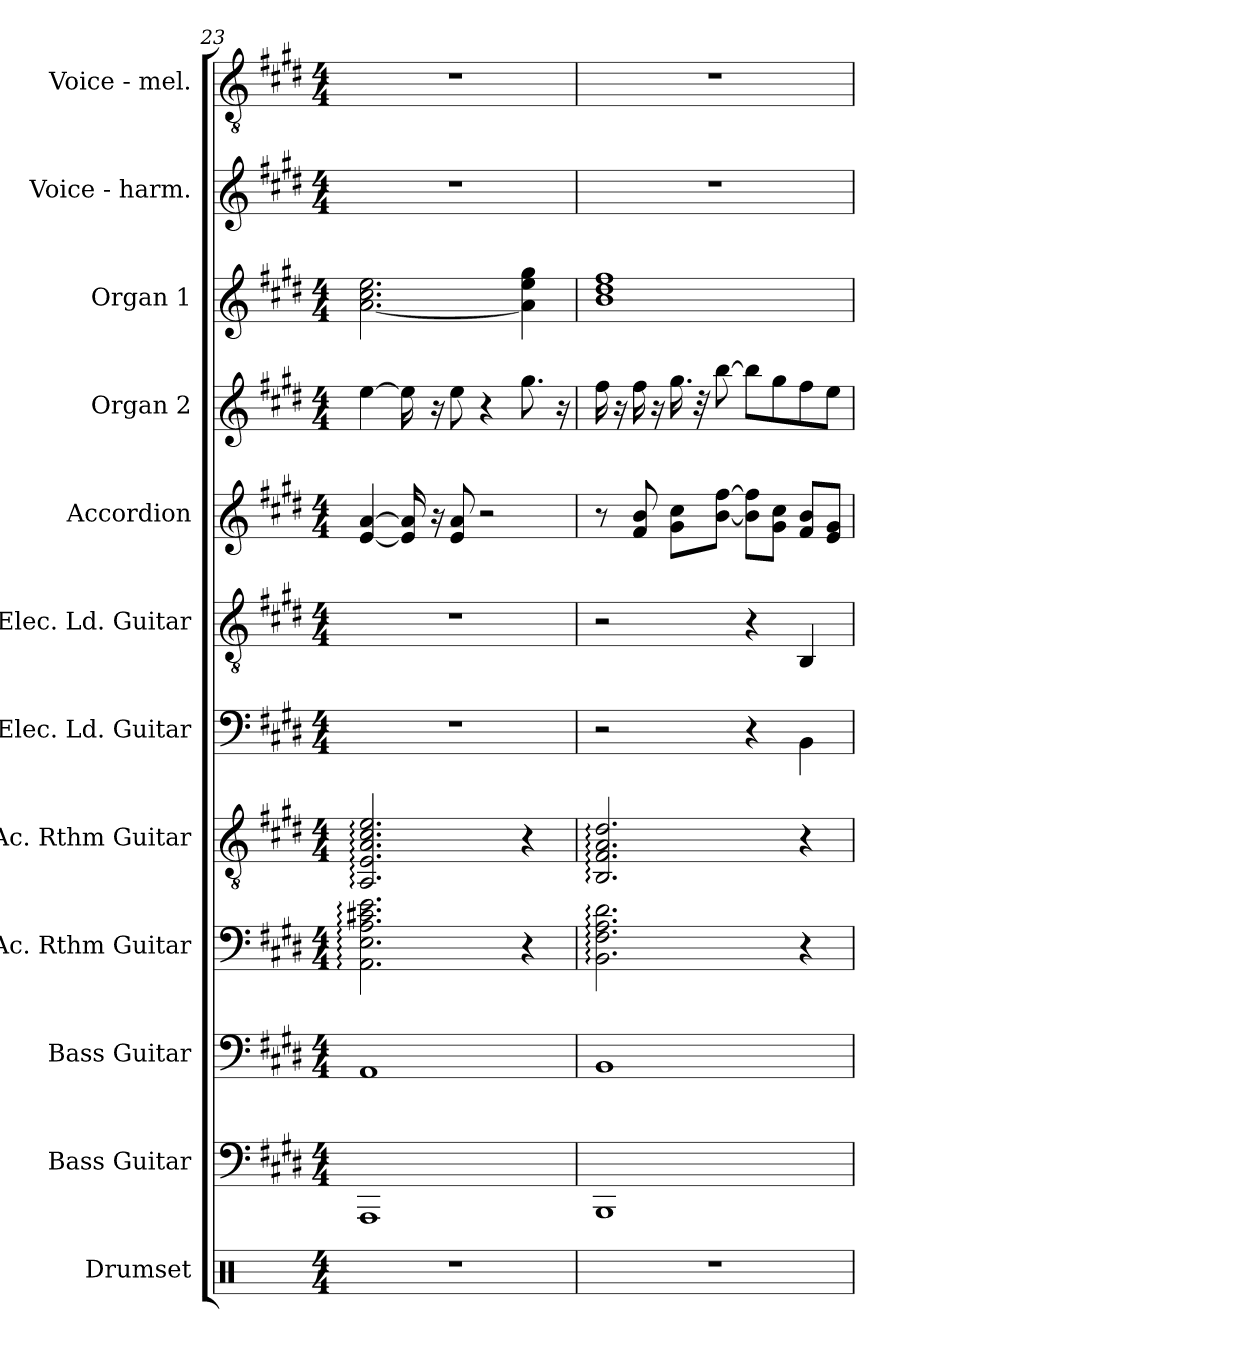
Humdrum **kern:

**kern	**kern	**kern	**kern	**kern	**kern	**kern	**kern	**kern	**kern	**kern	**kern
*part12	*part11	*part10	*part9	*part8	*part7	*part6	*part5	*part4	*part3	*part2	*part1
*staff12	*staff11	*staff10	*staff9	*staff8	*staff7	*staff6	*staff5	*staff4	*staff3	*staff2	*staff1
*I"Drumset	*I"Bass Guitar	*I"Bass Guitar	*I"Ac. Rthm Guitar	*I"Ac. Rthm Guitar	*I"Elec. Ld. Guitar	*I"Elec. Ld. Guitar	*I"Accordion	*I"Organ 2	*I"Organ 1	*I"Voice - harm.	*I"Voice - mel.
*I'Drums	*I'Bass	*I'Bass	*I'R. Guit.	*I'R. Guit.	*I'Ld. Guit.	*I'Ld. Guit.	*I'Acc.	*I'Org. 2	*I'Org. 1	*I'Harm.	*I'Mel.
*clefX	*	*clefF4	*	*clefGv2	*	*clefGv2	*clefG2	*clefG2	*clefG2	*clefG2	*clefGv2
*	*ITrd7c12	*ITrd7c12	*	*	*	*	*	*	*	*	*
*k[]	*k[f#c#g#d#]	*k[f#c#g#d#]	*k[f#c#g#d#]	*k[f#c#g#d#]	*k[f#c#g#d#]	*k[f#c#g#d#]	*k[f#c#g#d#]	*k[f#c#g#d#]	*k[f#c#g#d#]	*k[f#c#g#d#]	*k[f#c#g#d#]
*M4/4	*M4/4	*M4/4	*M4/4	*M4/4	*M4/4	*M4/4	*M4/4	*M4/4	*M4/4	*M4/4	*M4/4
=23	=23	=23	=23	=23	=23	=23	=23	=23	=23	=23	=23
1r	1AAAA	1AAA	2.AA\: 2.E\: 2.A\: 2.c#X\: 2.e\:	2.AA/: 2.E/: 2.A/: 2.c#/: 2.e/:	1r	1r	[4e/ [4a/	[4ee\	[2.a\ 2.cc#\ 2.ee\	1r	1r
.	.	.	.	.	.	.	16e/] 16a/]	16ee\]	.	.	.
.	.	.	.	.	.	.	16r	16r	.	.	.
.	.	.	.	.	.	.	8e/ 8a/	8ee\	.	.	.
.	.	.	.	.	.	.	2r	4r	.	.	.
.	.	.	4r	4r	.	.	.	8.gg#\	4a\] 4ee\ 4gg#\	.	.
.	.	.	.	.	.	.	.	16r	.	.	.
=24	=24	=24	=24	=24	=24	=24	=24	=24	=24	=24	=24
1r	1BBBB	1BBB	2.BB\: 2.F#\: 2.A\: 2.d#\:	2.BB/: 2.F#/: 2.A/: 2.d#/:	2r	2r	8r	16ff#\	1b 1dd# 1ff#	1r	1r
.	.	.	.	.	.	.	.	16r	.	.	.
.	.	.	.	.	.	.	8f#/ 8b/	16ff#\	.	.	.
.	.	.	.	.	.	.	.	16r	.	.	.
.	.	.	.	.	.	.	8g#\ 8cc#\L	16.gg#\	.	.	.
.	.	.	.	.	.	.	.	32r	.	.	.
.	.	.	.	.	.	.	[8b\ [8ff#\J	[8bb\	.	.	.
.	.	.	.	.	4r	4r	8b]\ 8ff#]\L	8bb\L]	.	.	.
.	.	.	.	.	.	.	8g#\ 8cc#\J	8gg#\	.	.	.
.	.	.	4r	4r	4BB\	4BB/	8f#/ 8b/L	8ff#\	.	.	.
.	.	.	.	.	.	.	8e/ 8g#/J	8ee\J	.	.	.
=	=	=	=	=	=	=	=	=	=	=	=
*-	*-	*-	*-	*-	*-	*-	*-	*-	*-	*-	*-
